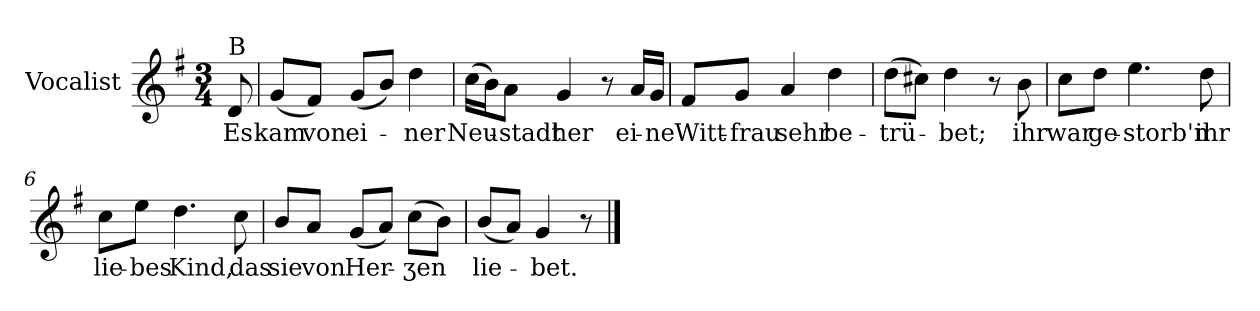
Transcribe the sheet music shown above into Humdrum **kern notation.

**kern	**text
*part1	*part1
*staff1	*staff1
*I"Vocalist	*
*k[f#]	*
*G:	*
*M3/4	*
=	=
!LO:TX:a:t=B	!
8d	Es
=1	=1
(8gL	kam
8f#J)	von
(8gL	ei-
8bJ)	.
4dd	-ner
=2	=2
(16ccLL	Neu-
16bJ)	.
8aJ	-stadt
4g	her
8r	.
16aLL	ei-
16gJJ	-ne
=3	=3
8f#L	Witt-
8gJ	-frau
4a	sehr
4dd	be-
=4	=4
(8ddL	-trü-
8cc#XJ)	.
4dd	-bet;
8r	.
8b	ihr
=5	=5
8ccL	war
8ddJ	ge-
4.ee	-storb'n
8dd	ihr
=6	=6
8ccL	lie-
8eeJ	-bes
4.dd	Kind,
8cc	das
=7	=7
8bL	sie
8aJ	von
(8gL	Her-
8aJ)	.
(8ccL	-ʒen
8bJ)	.
=8	=8
(8bL	lie-
8aJ)	.
4g	-bet.
8r	.
==	==
*-	*-
